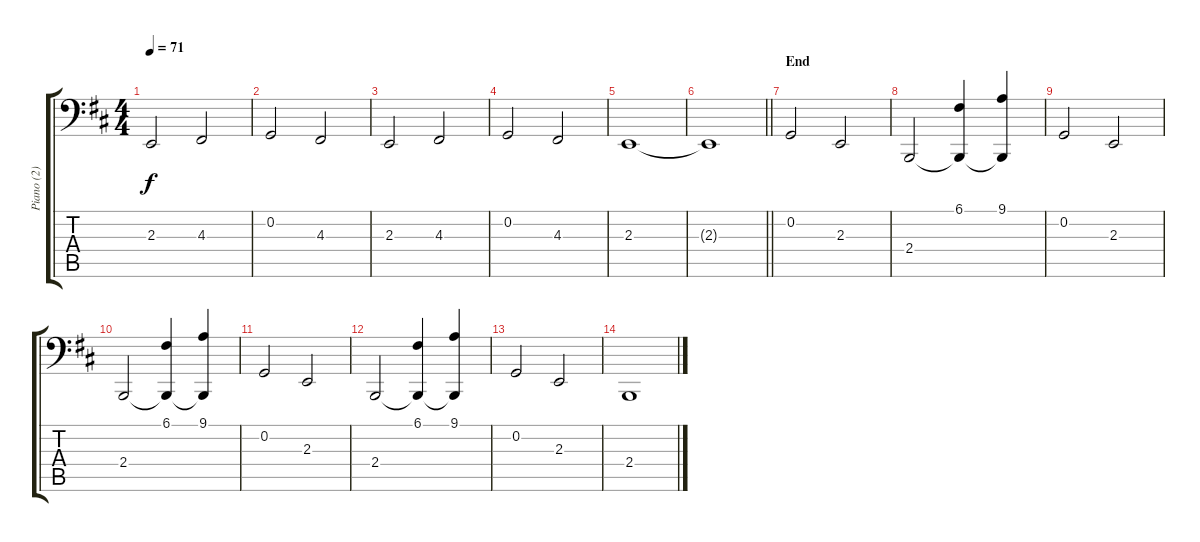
\track ("Piano (2)" "Piano (2)") {instrument brightacousticpiano}
\staff {score tabs}
\tuning (C3 G2 D2 A1 E1 B0) {hide}
\ts (4 4)
\tempo 71
\clef f4
\ks bminor
2.3.2{dy f} 4.3.2 |
0.2.2 4.3.2 |
2.3.2 4.3.2 |
0.2.2 4.3.2 |
2.3.1 |
\barLineRight lightlight
2.3{t}.1 |
\section ("" "End")
0.2.2 2.3.2 |
2.4.2 (6.1 2.4{t}).4 (9.1 2.4{t}).4 |
0.2.2 2.3.2 |
2.4.2 (6.1 2.4{t}).4 (9.1 2.4{t}).4 |
0.2.2 2.3.2 |
2.4.2 (6.1 2.4{t}).4 (9.1 2.4{t}).4 |
0.2.2 2.3.2 |
2.4.1
